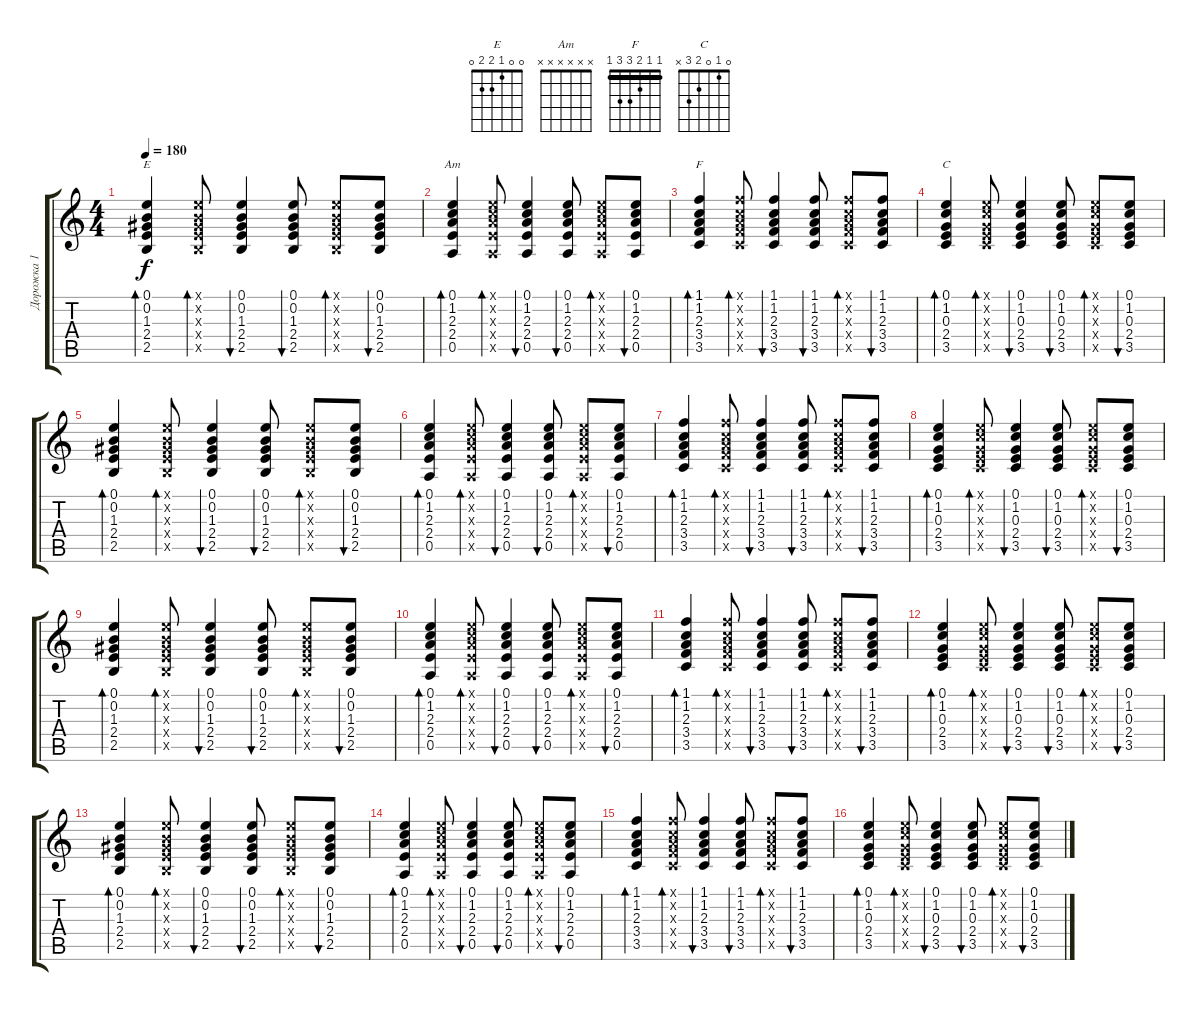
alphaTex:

\track ("Дорожка 1" "Дорожка 1") {instrument acousticguitarsteel}
\staff {score tabs}
\tuning (E4 B3 G3 D3 A2 E2) {hide}
\chord ("E" 0 0 1 2 2 0)
\chord ("Am" x x x x x x)
\chord ("F" 1 1 2 3 3 1) {barre 1}
\chord ("C" 0 1 0 2 3 x)
\ts (4 4)
\tempo 180
\clef g2
\ks c
(0.1 0.2 1.3 2.4 2.5).4{bd 60 ch "E" dy f instrument acousticguitarsteel} (0.1{x} 0.2{x} 1.3{x} 2.4{x} 2.5{x}).8{bd 60} (0.1 0.2 1.3 2.4 2.5).4{bu 60} (0.1 0.2 1.3 2.4 2.5).8{bu 60} (0.1{x} 0.2{x} 1.3{x} 2.4{x} 2.5{x}).8{bd 60} (0.1 0.2 1.3 2.4 2.5).8{bu 60} |
(0.1 1.2 2.3 2.4 0.5).4{bd 60 ch "Am" instrument acousticguitarsteel} (0.1{x} 1.2{x} 2.3{x} 2.4{x} 0.5{x}).8{bd 60} (0.1 1.2 2.3 2.4 0.5).4{bu 60} (0.1 1.2 2.3 2.4 0.5).8{bu 60} (0.1{x} 1.2{x} 2.3{x} 2.4{x} 0.5{x}).8{bd 60} (0.1 1.2 2.3 2.4 0.5).8{bu 60} |
(1.1 1.2 2.3 3.4 3.5).4{bd 60 ch "F" instrument acousticguitarsteel} (1.1{x} 1.2{x} 2.3{x} 3.4{x} 3.5{x}).8{bd 60} (1.1 1.2 2.3 3.4 3.5).4{bu 60} (1.1 1.2 2.3 3.4 3.5).8{bu 60} (1.1{x} 1.2{x} 2.3{x} 3.4{x} 3.5{x}).8{bd 60} (1.1 1.2 2.3 3.4 3.5).8{bu 60} |
(0.1 1.2 0.3 2.4 3.5).4{bd 60 ch "C" instrument acousticguitarsteel} (0.1{x} 1.2{x} 0.3{x} 2.4{x} 3.5{x}).8{bd 60} (0.1 1.2 0.3 2.4 3.5).4{bu 60} (0.1 1.2 0.3 2.4 3.5).8{bu 60} (0.1{x} 1.2{x} 0.3{x} 2.4{x} 3.5{x}).8{bd 60} (0.1 1.2 0.3 2.4 3.5).8{bu 60} |
(0.1 0.2 1.3 2.4 2.5).4{bd 60 instrument acousticguitarsteel} (0.1{x} 0.2{x} 1.3{x} 2.4{x} 2.5{x}).8{bd 60} (0.1 0.2 1.3 2.4 2.5).4{bu 60} (0.1 0.2 1.3 2.4 2.5).8{bu 60} (0.1{x} 0.2{x} 1.3{x} 2.4{x} 2.5{x}).8{bd 60} (0.1 0.2 1.3 2.4 2.5).8{bu 60} |
(0.1 1.2 2.3 2.4 0.5).4{bd 60 instrument acousticguitarsteel} (0.1{x} 1.2{x} 2.3{x} 2.4{x} 0.5{x}).8{bd 60} (0.1 1.2 2.3 2.4 0.5).4{bu 60} (0.1 1.2 2.3 2.4 0.5).8{bu 60} (0.1{x} 1.2{x} 2.3{x} 2.4{x} 0.5{x}).8{bd 60} (0.1 1.2 2.3 2.4 0.5).8{bu 60} |
(1.1 1.2 2.3 3.4 3.5).4{bd 60 instrument acousticguitarsteel} (1.1{x} 1.2{x} 2.3{x} 3.4{x} 3.5{x}).8{bd 60} (1.1 1.2 2.3 3.4 3.5).4{bu 60} (1.1 1.2 2.3 3.4 3.5).8{bu 60} (1.1{x} 1.2{x} 2.3{x} 3.4{x} 3.5{x}).8{bd 60} (1.1 1.2 2.3 3.4 3.5).8{bu 60} |
(0.1 1.2 0.3 2.4 3.5).4{bd 60 instrument acousticguitarsteel} (0.1{x} 1.2{x} 0.3{x} 2.4{x} 3.5{x}).8{bd 60} (0.1 1.2 0.3 2.4 3.5).4{bu 60} (0.1 1.2 0.3 2.4 3.5).8{bu 60} (0.1{x} 1.2{x} 0.3{x} 2.4{x} 3.5{x}).8{bd 60} (0.1 1.2 0.3 2.4 3.5).8{bu 60} |
(0.1 0.2 1.3 2.4 2.5).4{bd 60 instrument acousticguitarsteel} (0.1{x} 0.2{x} 1.3{x} 2.4{x} 2.5{x}).8{bd 60} (0.1 0.2 1.3 2.4 2.5).4{bu 60} (0.1 0.2 1.3 2.4 2.5).8{bu 60} (0.1{x} 0.2{x} 1.3{x} 2.4{x} 2.5{x}).8{bd 60} (0.1 0.2 1.3 2.4 2.5).8{bu 60} |
(0.1 1.2 2.3 2.4 0.5).4{bd 60 instrument acousticguitarsteel} (0.1{x} 1.2{x} 2.3{x} 2.4{x} 0.5{x}).8{bd 60} (0.1 1.2 2.3 2.4 0.5).4{bu 60} (0.1 1.2 2.3 2.4 0.5).8{bu 60} (0.1{x} 1.2{x} 2.3{x} 2.4{x} 0.5{x}).8{bd 60} (0.1 1.2 2.3 2.4 0.5).8{bu 60} |
(1.1 1.2 2.3 3.4 3.5).4{bd 60 instrument acousticguitarsteel} (1.1{x} 1.2{x} 2.3{x} 3.4{x} 3.5{x}).8{bd 60} (1.1 1.2 2.3 3.4 3.5).4{bu 60} (1.1 1.2 2.3 3.4 3.5).8{bu 60} (1.1{x} 1.2{x} 2.3{x} 3.4{x} 3.5{x}).8{bd 60} (1.1 1.2 2.3 3.4 3.5).8{bu 60} |
(0.1 1.2 0.3 2.4 3.5).4{bd 60 instrument acousticguitarsteel} (0.1{x} 1.2{x} 0.3{x} 2.4{x} 3.5{x}).8{bd 60} (0.1 1.2 0.3 2.4 3.5).4{bu 60} (0.1 1.2 0.3 2.4 3.5).8{bu 60} (0.1{x} 1.2{x} 0.3{x} 2.4{x} 3.5{x}).8{bd 60} (0.1 1.2 0.3 2.4 3.5).8{bu 60} |
(0.1 0.2 1.3 2.4 2.5).4{bd 60 instrument acousticguitarsteel} (0.1{x} 0.2{x} 1.3{x} 2.4{x} 2.5{x}).8{bd 60} (0.1 0.2 1.3 2.4 2.5).4{bu 60} (0.1 0.2 1.3 2.4 2.5).8{bu 60} (0.1{x} 0.2{x} 1.3{x} 2.4{x} 2.5{x}).8{bd 60} (0.1 0.2 1.3 2.4 2.5).8{bu 60} |
(0.1 1.2 2.3 2.4 0.5).4{bd 60 instrument acousticguitarsteel} (0.1{x} 1.2{x} 2.3{x} 2.4{x} 0.5{x}).8{bd 60} (0.1 1.2 2.3 2.4 0.5).4{bu 60} (0.1 1.2 2.3 2.4 0.5).8{bu 60} (0.1{x} 1.2{x} 2.3{x} 2.4{x} 0.5{x}).8{bd 60} (0.1 1.2 2.3 2.4 0.5).8{bu 60} |
(1.1 1.2 2.3 3.4 3.5).4{bd 60 instrument acousticguitarsteel} (1.1{x} 1.2{x} 2.3{x} 3.4{x} 3.5{x}).8{bd 60} (1.1 1.2 2.3 3.4 3.5).4{bu 60} (1.1 1.2 2.3 3.4 3.5).8{bu 60} (1.1{x} 1.2{x} 2.3{x} 3.4{x} 3.5{x}).8{bd 60} (1.1 1.2 2.3 3.4 3.5).8{bu 60} |
(0.1 1.2 0.3 2.4 3.5).4{bd 60 instrument acousticguitarsteel} (0.1{x} 1.2{x} 0.3{x} 2.4{x} 3.5{x}).8{bd 60} (0.1 1.2 0.3 2.4 3.5).4{bu 60} (0.1 1.2 0.3 2.4 3.5).8{bu 60} (0.1{x} 1.2{x} 0.3{x} 2.4{x} 3.5{x}).8{bd 60} (0.1 1.2 0.3 2.4 3.5).8{bu 60}
